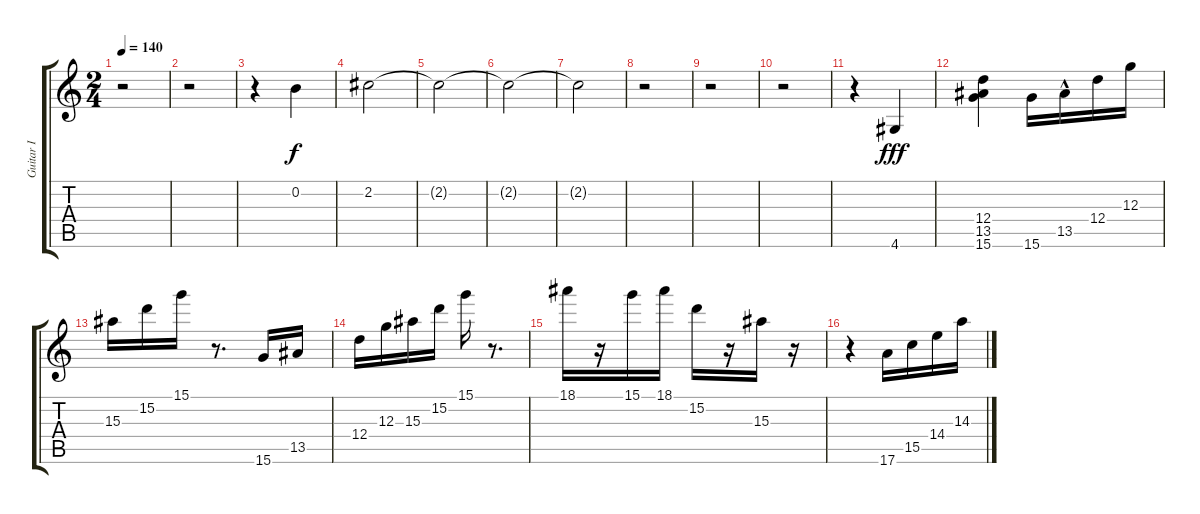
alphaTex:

\track ("Guitar I" "Guitar I") {instrument distortionguitar}
\staff {score tabs}
\tuning (E4 B3 G3 D3 A2 E2) {hide}
\ts (2 4)
\tempo 140
\clef g2
\ks c
r.2{dy f} |
r.2 |
r.4 0.2.4 |
2.2.2 |
2.2{t}.2 |
2.2{t}.2 |
2.2{t}.2 |
r.2 |
r.2 |
r.2 |
r.4 4.6.4{dy fff} |
(12.4 13.5 15.6).4 15.6.16 13.5{hac}.16 12.4.16 12.3.16 |
15.3.16 15.2.16 15.1.16 r.8{d} 15.6.16 13.5.16 |
12.4.16 12.3.16 15.3.16 15.2.16 15.1.16 r.8{d} |
18.1.16 r.16 15.1.16 18.1.16 15.2.16 r.16 15.3.16 r.16 |
r.4 17.6.16 15.5.16 14.4.16 14.3.16
